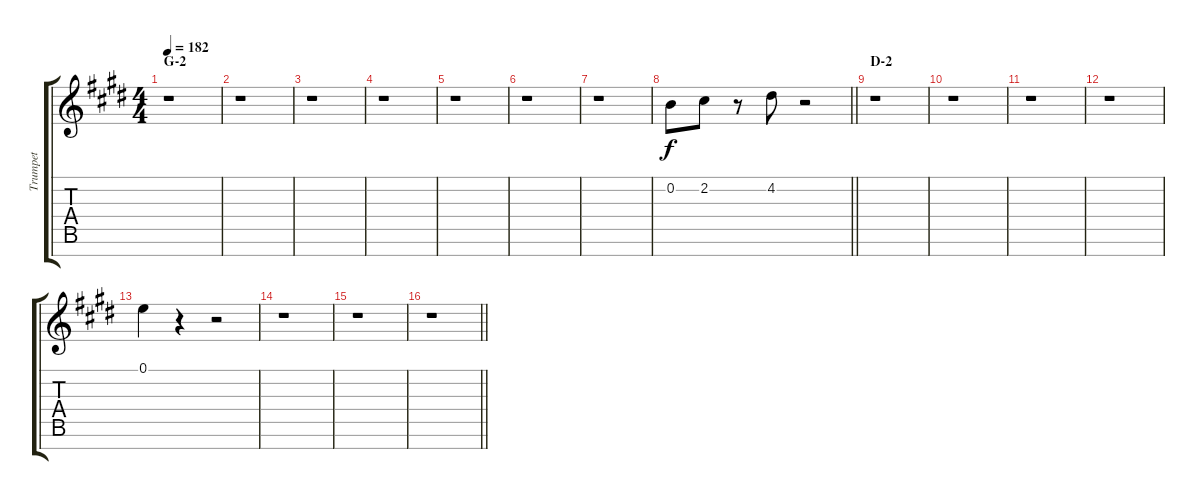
\track ("Trumpet" "Trumpet") {instrument trumpet}
\staff {score tabs}
\tuning (E5 B4 G4 D4 A3 E3 B2) {hide}
\ts (4 4)
\section ("" "G-2")
\tempo 182
\clef g2
\ks e
r.1{dy f} |
r.1 |
r.1 |
r.1 |
r.1 |
r.1 |
r.1 |
\barLineRight lightlight
0.2.8 2.2.8 r.8 4.2.8 r.2 |
\section ("" "D-2")
r.1 |
r.1 |
r.1 |
r.1 |
0.1.4 r.4 r.2 |
r.1 |
r.1 |
\barLineRight lightlight
r.1
